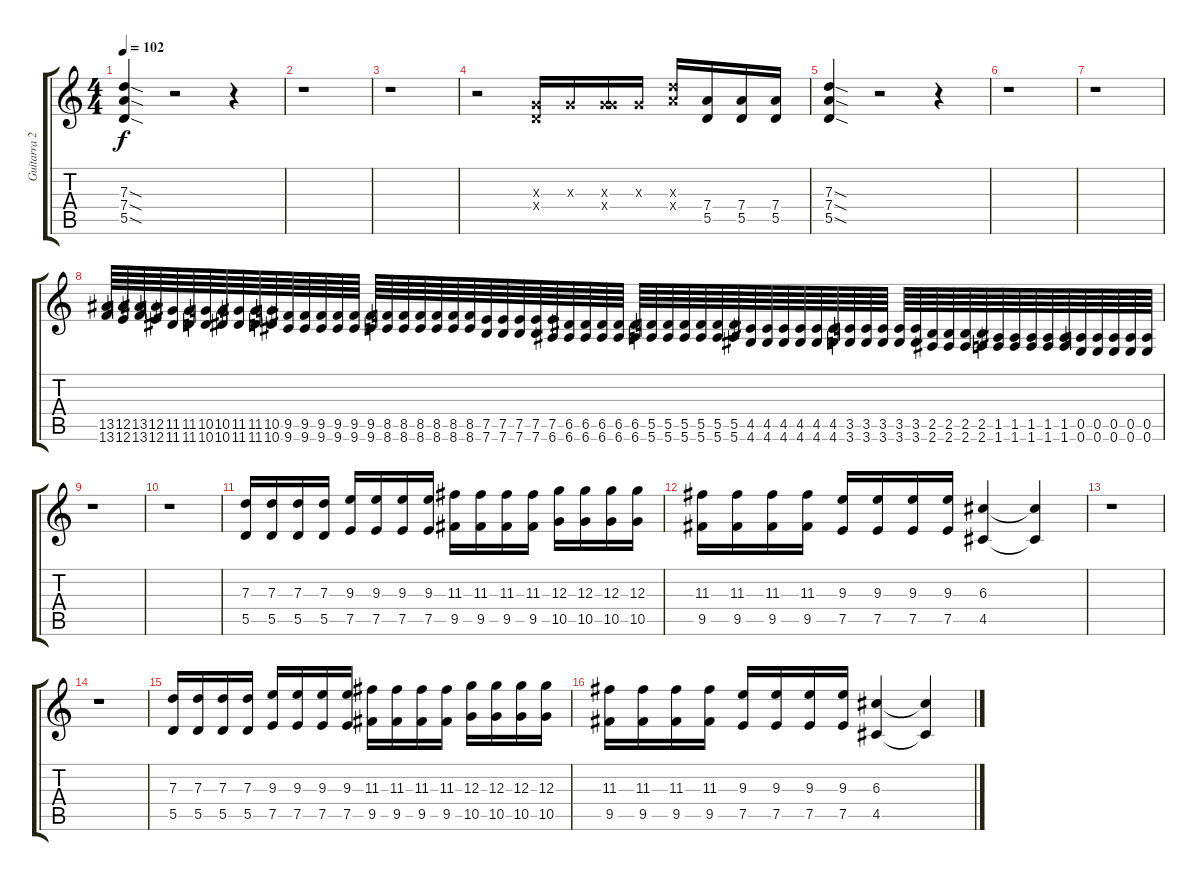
\track ("Guitarra 2" "Guitarra 2") {instrument distortionguitar}
\staff {score tabs}
\tuning (E4 B3 G3 D3 A2 E2) {hide}
\ts (4 4)
\tempo 102
\clef g2
\ks c
(7.3{sod} 7.4{sod} 5.5{sod}).4{dy f} r.2 r.4 |
r.1 |
r.1 |
r.2 (0.3{x} 0.4{x}).16 0.3{x}.16 (0.3{x} 5.4{x}).16 0.3{x}.16 (7.3{x} 7.4{x}).16 (7.4 5.5).16 (7.4 5.5).16 (7.4 5.5).16 |
(7.3{sod} 7.4{sod} 5.5{sod}).4 r.2 r.4 |
r.1 |
r.1 |
(13.5 13.6).64 (12.5 12.6).64 (13.5 13.6).64 (12.5 12.6).64 (11.5 11.6).64 (11.5 11.6).64 (10.5 10.6).64 (10.5 10.6).64 (11.5 11.6).64 (11.5 11.6).64 (10.5 10.6).64 (9.5 9.6).64 (9.5 9.6).64 (9.5 9.6).64 (9.5 9.6).64 (9.5 9.6).64 (9.5 9.6).64 (8.5 8.6).64 (8.5 8.6).64 (8.5 8.6).64 (8.5 8.6).64 (8.5 8.6).64 (8.5 8.6).64 (7.5 7.6).64 (7.5 7.6).64 (7.5 7.6).64 (7.5 7.6).64 (7.5 6.6).64 (6.5 6.6).64 (6.5 6.6).64 (6.5 6.6).64 (6.5 6.6).64 (6.5 6.6).64 (5.5 5.6).64 (5.5 5.6).64 (5.5 5.6).64 (5.5 5.6).64 (5.5 5.6).64 (5.5 5.6).64 (4.5 4.6).64 (4.5 4.6).64 (4.5 4.6).64 (4.5 4.6).64 (4.5 4.6).64 (4.5 4.6).64 (3.5 3.6).64 (3.5 3.6).64 (3.5 3.6).64 (3.5 3.6).64 (3.5 3.6).64 (2.5 2.6).64 (2.5 2.6).64 (2.5 2.6).64 (2.5 2.6).64 (1.5 1.6).64 (1.5 1.6).64 (1.5 1.6).64 (1.5 1.6).64 (1.5 1.6).64 (0.5 0.6).64 (0.5 0.6).64 (0.5 0.6).64 (0.5 0.6).64 (0.5 0.6).64 |
r.1 |
r.1 |
(7.3 5.5).16 (7.3 5.5).16 (7.3 5.5).16 (7.3 5.5).16 (9.3 7.5).16 (9.3 7.5).16 (9.3 7.5).16 (9.3 7.5).16 (11.3 9.5).16 (11.3 9.5).16 (11.3 9.5).16 (11.3 9.5).16 (12.3 10.5).16 (12.3 10.5).16 (12.3 10.5).16 (12.3 10.5).16 |
(11.3 9.5).16 (11.3 9.5).16 (11.3 9.5).16 (11.3 9.5).16 (9.3 7.5).16 (9.3 7.5).16 (9.3 7.5).16 (9.3 7.5).16 (6.3 4.5).4 (6.3{t} 4.5{t}).4 |
r.1 |
r.1 |
(7.3 5.5).16 (7.3 5.5).16 (7.3 5.5).16 (7.3 5.5).16 (9.3 7.5).16 (9.3 7.5).16 (9.3 7.5).16 (9.3 7.5).16 (11.3 9.5).16 (11.3 9.5).16 (11.3 9.5).16 (11.3 9.5).16 (12.3 10.5).16 (12.3 10.5).16 (12.3 10.5).16 (12.3 10.5).16 |
(11.3 9.5).16 (11.3 9.5).16 (11.3 9.5).16 (11.3 9.5).16 (9.3 7.5).16 (9.3 7.5).16 (9.3 7.5).16 (9.3 7.5).16 (6.3 4.5).4 (6.3{t} 4.5{t}).4
